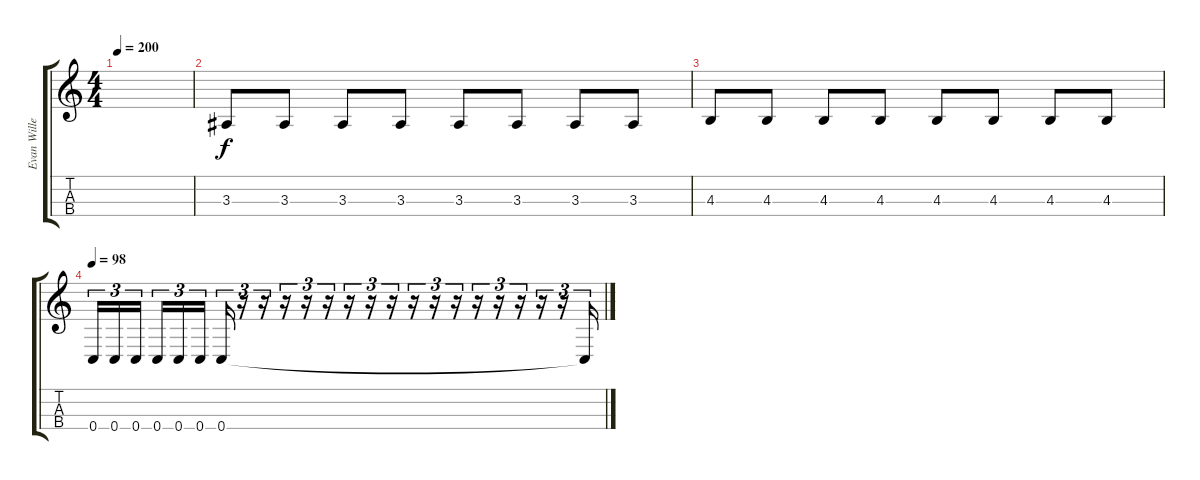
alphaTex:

\track ("Evan Willey " "Evan Wille") {instrument electricbassfinger}
\staff {score tabs}
\tuning (F3 C3 G2 C2) {hide}
\ts (4 4)
\tempo 200
\clef g2
\ks c
|
3.3.8 3.3.8 3.3.8 3.3.8 3.3.8 3.3.8 3.3.8 3.3.8 |
4.3.8 4.3.8 4.3.8 4.3.8 4.3.8 4.3.8 4.3.8 4.3.8 |
\tempo 98
0.4.16{tu (3 2)} 0.4.16{tu (3 2)} 0.4.16{tu (3 2) beam splitsecondary} 0.4.16{tu (3 2)} 0.4.16{tu (3 2)} 0.4.16{tu (3 2)} 0.4.16{tu (3 2)} r.16{tu (3 2)} r.16{tu (3 2)} r.16{tu (3 2)} r.16{tu (3 2)} r.16{tu (3 2)} r.16{tu (3 2)} r.16{tu (3 2)} r.16{tu (3 2)} r.16{tu (3 2)} r.16{tu (3 2)} r.16{tu (3 2)} r.16{tu (3 2)} r.16{tu (3 2)} r.16{tu (3 2)} r.16{tu (3 2)} r.16{tu (3 2)} 0.4{t}.16{tu (3 2)}
